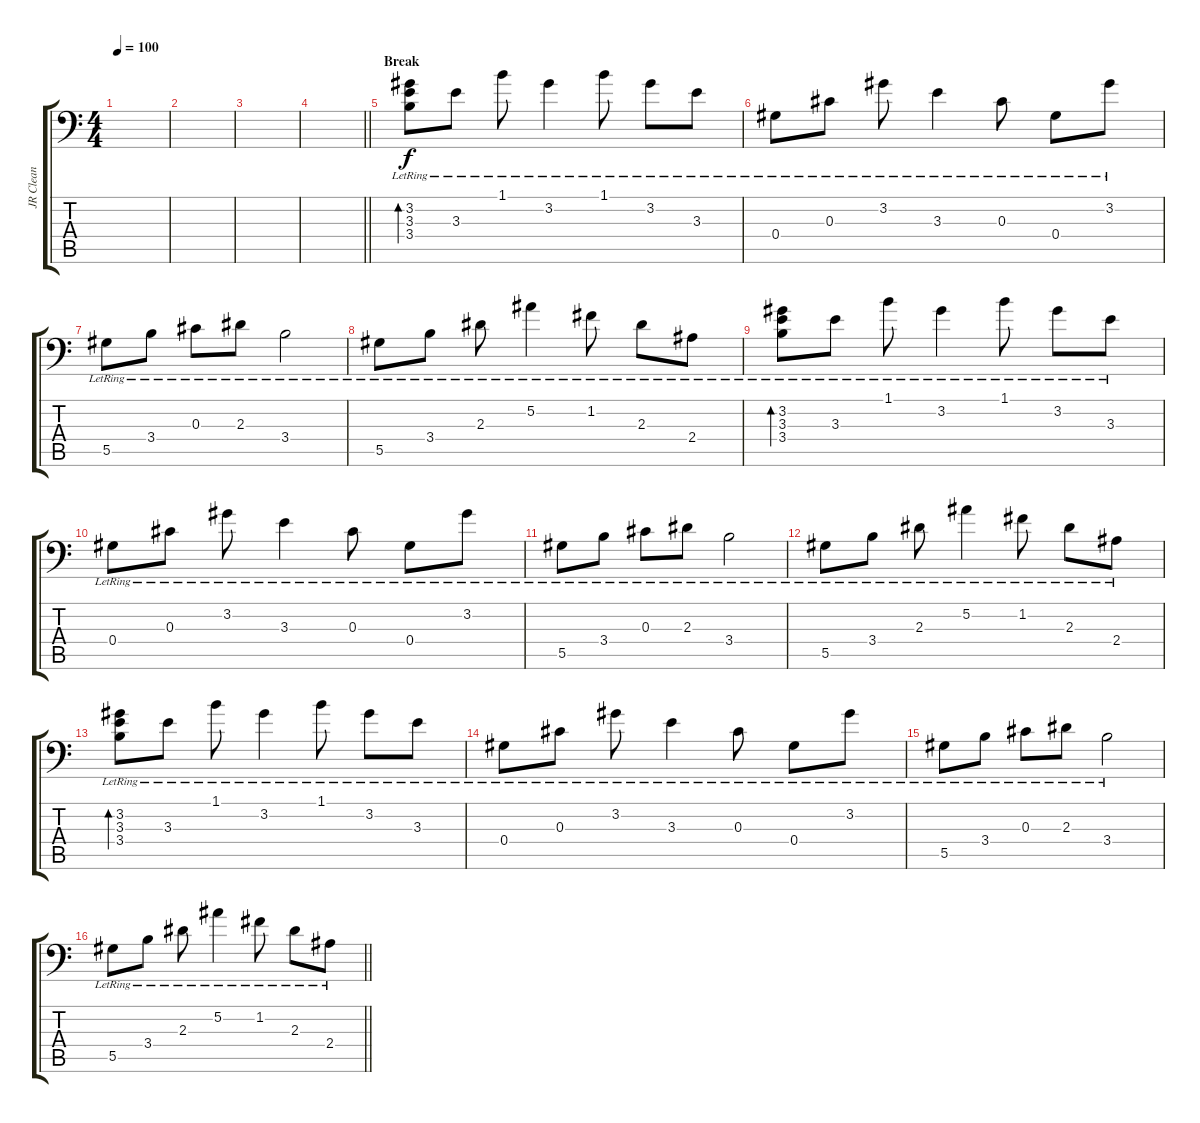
\track ("JR Clean" "JR Clean") {instrument electricguitarclean}
\staff {score tabs}
\tuning (Bb3 F3 Db3 Ab2 Eb2 Ab1) {hide}
\ts (4 4)
\tempo 100
\clef f4
\ks c
|
|
|
\barLineRight lightlight
|
\section ("" "Break")
(3.2{lr} 3.3{lr} 3.4{lr}).8{bd 120 volume 11} 3.3{lr}.8 1.1{lr}.8 3.2{lr}.4 1.1{lr}.8 3.2{lr}.8 3.3{lr}.8 |
0.4{lr}.8 0.3{lr}.8 3.2{lr}.8 3.3{lr}.4 0.3{lr}.8 0.4{lr}.8 3.2{lr}.8 |
5.5{lr}.8 3.4{lr}.8 0.3{lr}.8 2.3{lr}.8 3.4{lr}.2 |
5.5{lr}.8 3.4{lr}.8 2.3{lr}.8 5.2{lr}.4 1.2{lr}.8 2.3{lr}.8 2.4{lr}.8 |
(3.2{lr} 3.3{lr} 3.4{lr}).8{bd 120} 3.3{lr}.8 1.1{lr}.8 3.2{lr}.4 1.1{lr}.8 3.2{lr}.8 3.3{lr}.8 |
0.4{lr}.8 0.3{lr}.8 3.2{lr}.8 3.3{lr}.4 0.3{lr}.8 0.4{lr}.8 3.2{lr}.8 |
5.5{lr}.8 3.4{lr}.8 0.3{lr}.8 2.3{lr}.8 3.4{lr}.2 |
5.5{lr}.8 3.4{lr}.8 2.3{lr}.8 5.2{lr}.4 1.2{lr}.8 2.3{lr}.8 2.4{lr}.8 |
(3.2{lr} 3.3{lr} 3.4{lr}).8{bd 120} 3.3{lr}.8 1.1{lr}.8 3.2{lr}.4 1.1{lr}.8 3.2{lr}.8 3.3{lr}.8 |
0.4{lr}.8 0.3{lr}.8 3.2{lr}.8 3.3{lr}.4 0.3{lr}.8 0.4{lr}.8 3.2{lr}.8 |
5.5{lr}.8 3.4{lr}.8 0.3{lr}.8 2.3{lr}.8 3.4{lr}.2 |
\barLineRight lightlight
5.5{lr}.8 3.4{lr}.8 2.3{lr}.8 5.2{lr}.4 1.2{lr}.8 2.3{lr}.8 2.4{lr}.8
